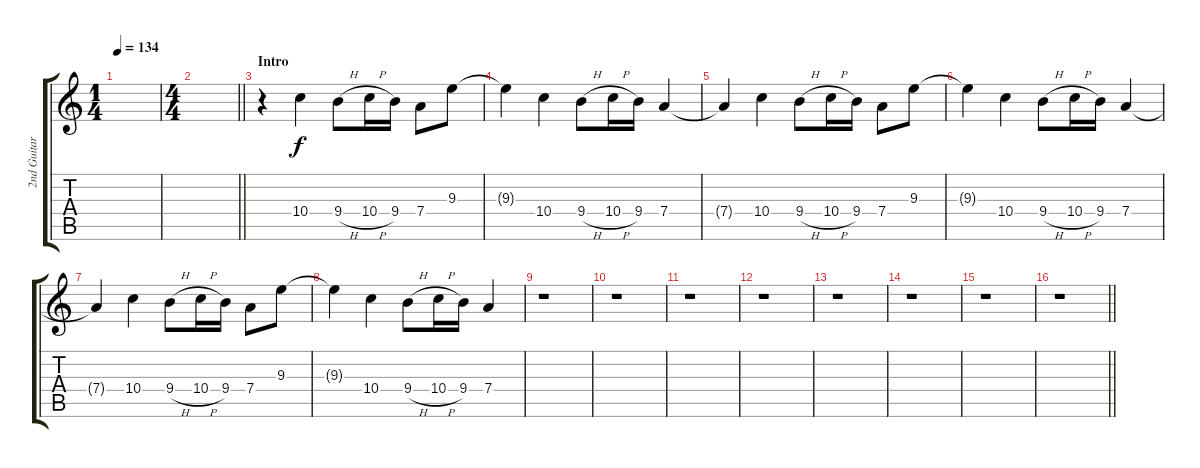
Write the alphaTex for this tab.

\track ("2nd Guitar" "2nd Guitar") {instrument overdrivenguitar}
\staff {score tabs}
\tuning (E4 B3 G3 D3 A2 E2) {hide}
\ts (1 4)
\tempo 134
\clef g2
\ks c
|
\ts (4 4)
\barLineRight lightlight
|
\section ("" "Intro")
r.4 10.4.4 9.4{h}.8 10.4{h}.16 9.4.16 7.4.8 9.3.8 |
9.3{t}.4 10.4.4 9.4{h}.8 10.4{h}.16 9.4.16 7.4.4 |
7.4{t}.4 10.4.4 9.4{h}.8 10.4{h}.16 9.4.16 7.4.8 9.3.8 |
9.3{t}.4 10.4.4 9.4{h}.8 10.4{h}.16 9.4.16 7.4.4 |
7.4{t}.4 10.4.4 9.4{h}.8 10.4{h}.16 9.4.16 7.4.8 9.3.8 |
9.3{t}.4 10.4.4 9.4{h}.8 10.4{h}.16 9.4.16 7.4.4 |
r.1 |
r.1 |
r.1 |
r.1 |
r.1 |
r.1 |
r.1 |
\barLineRight lightlight
r.1
